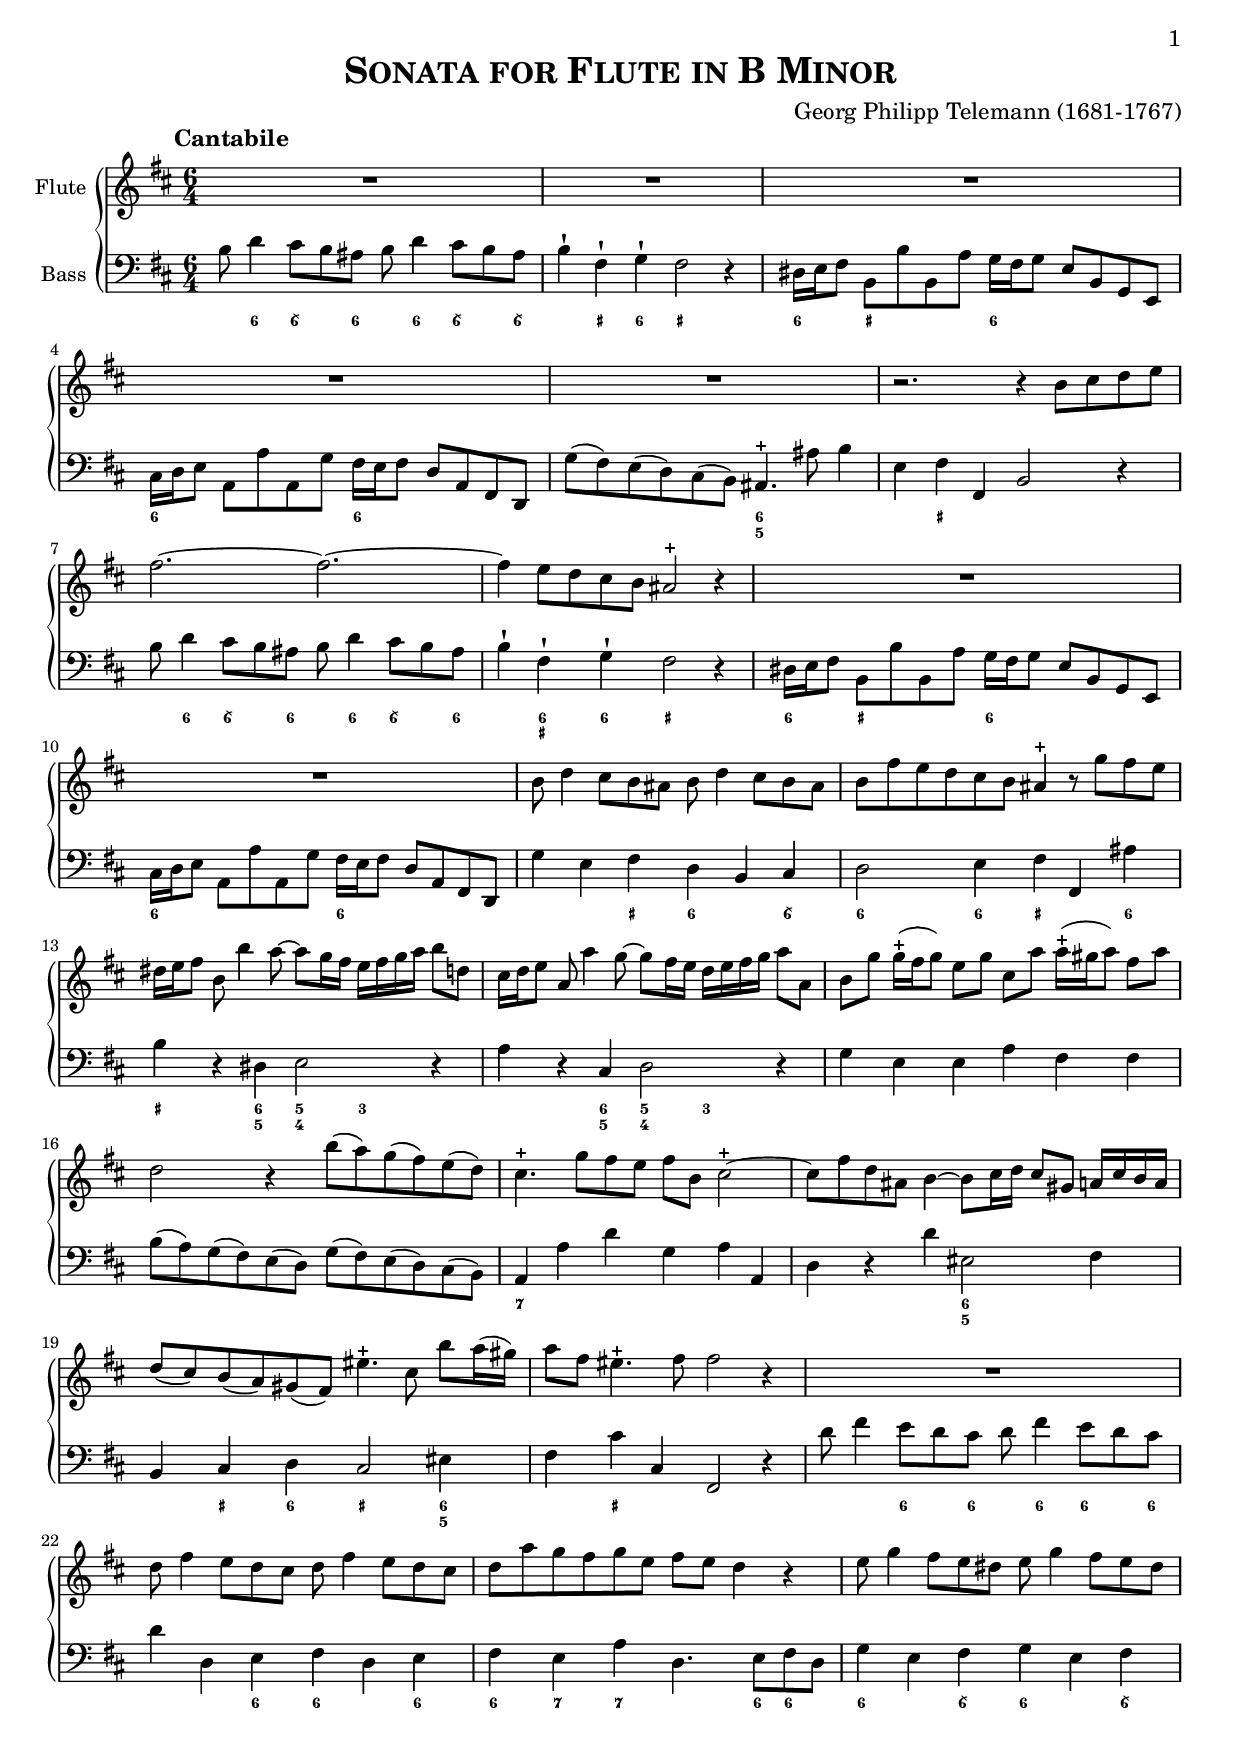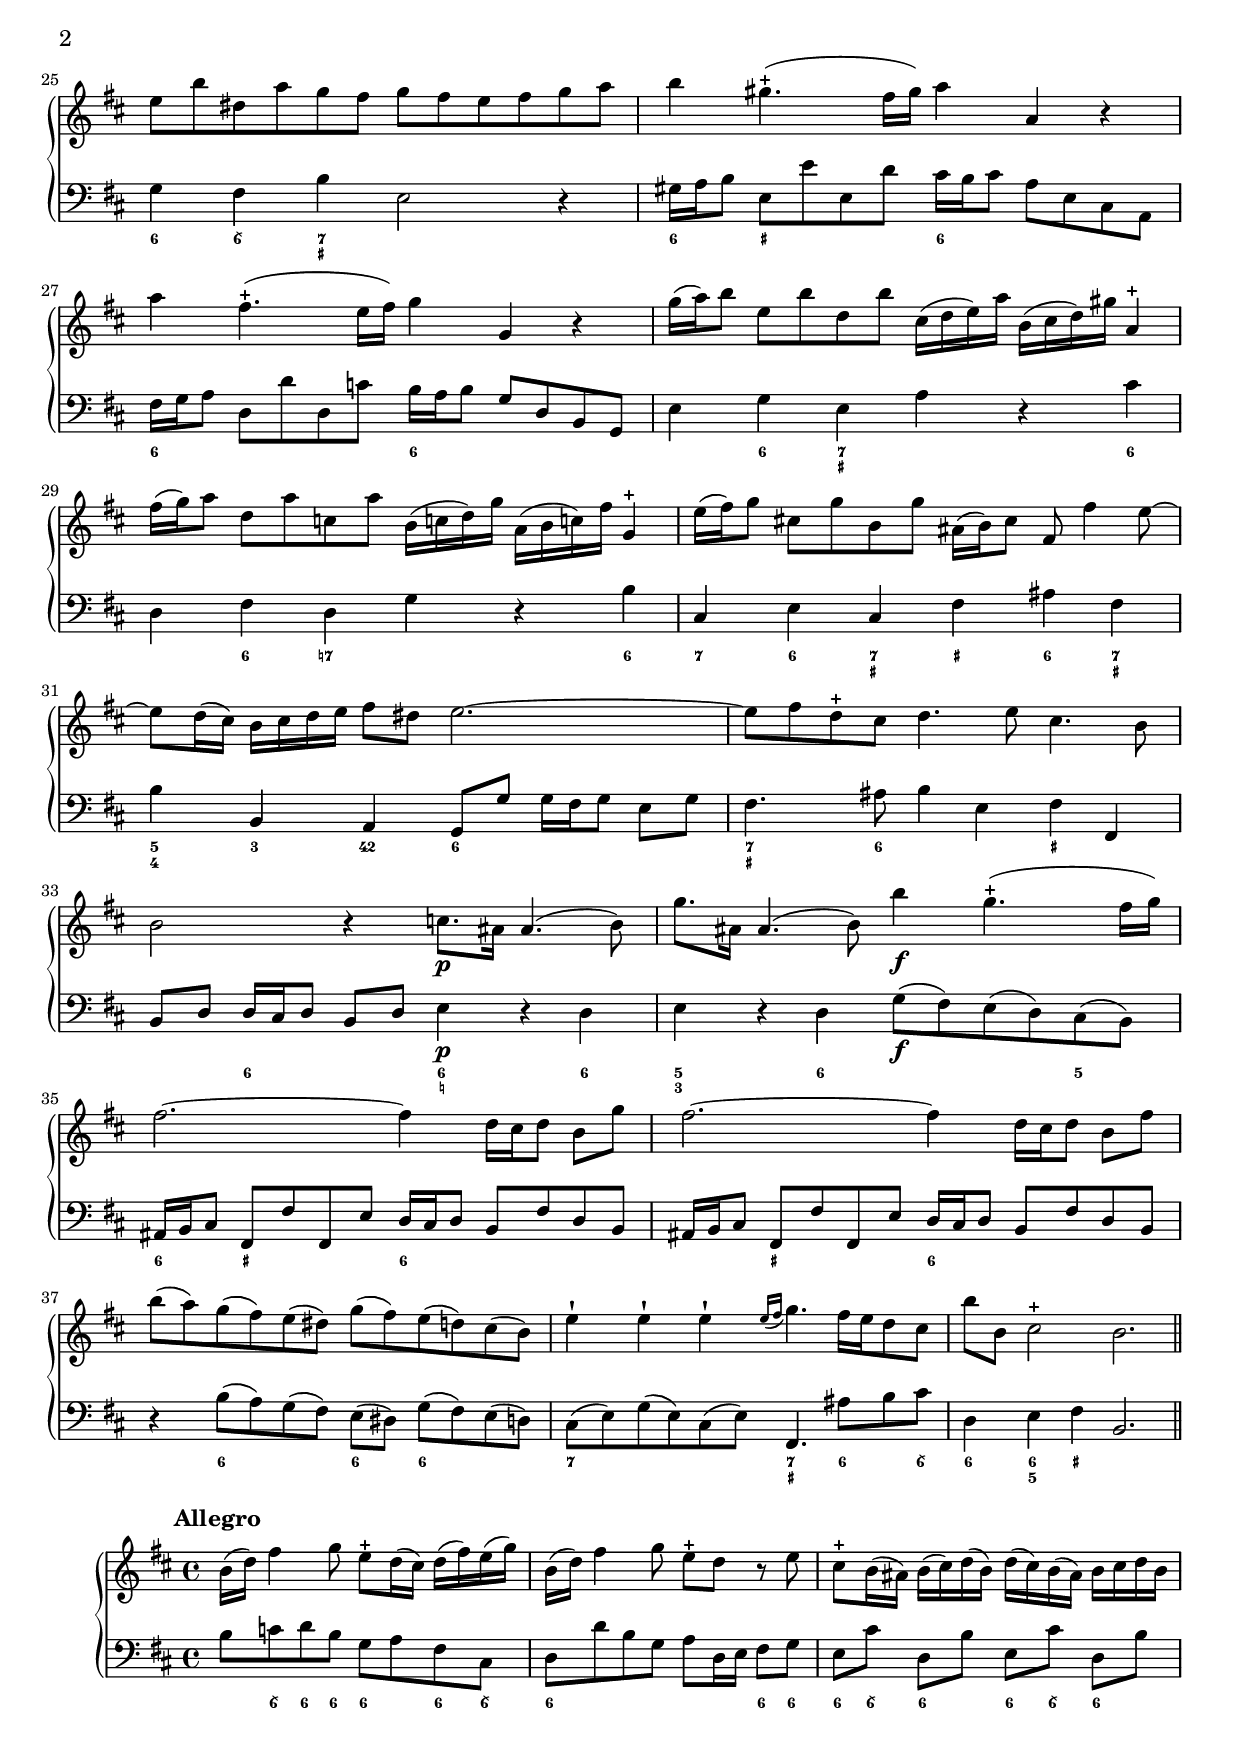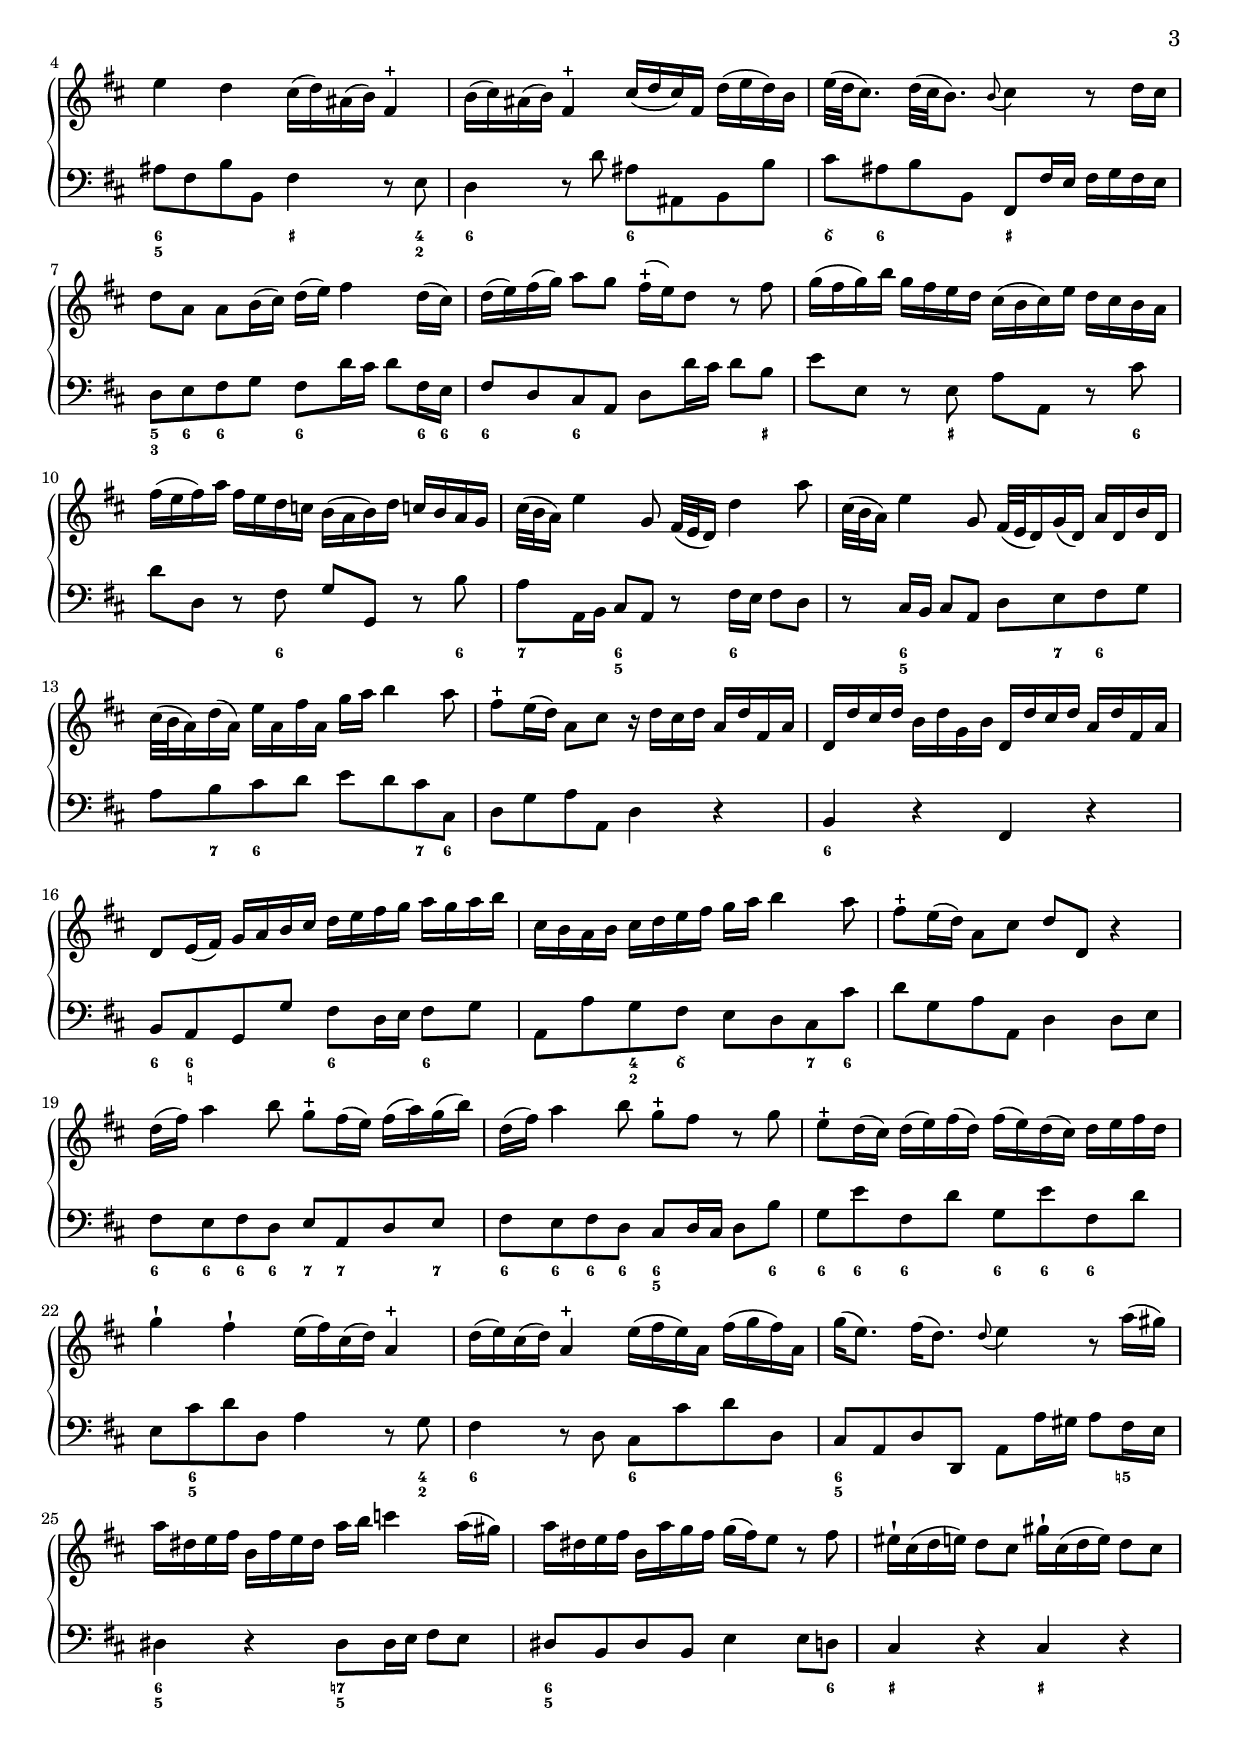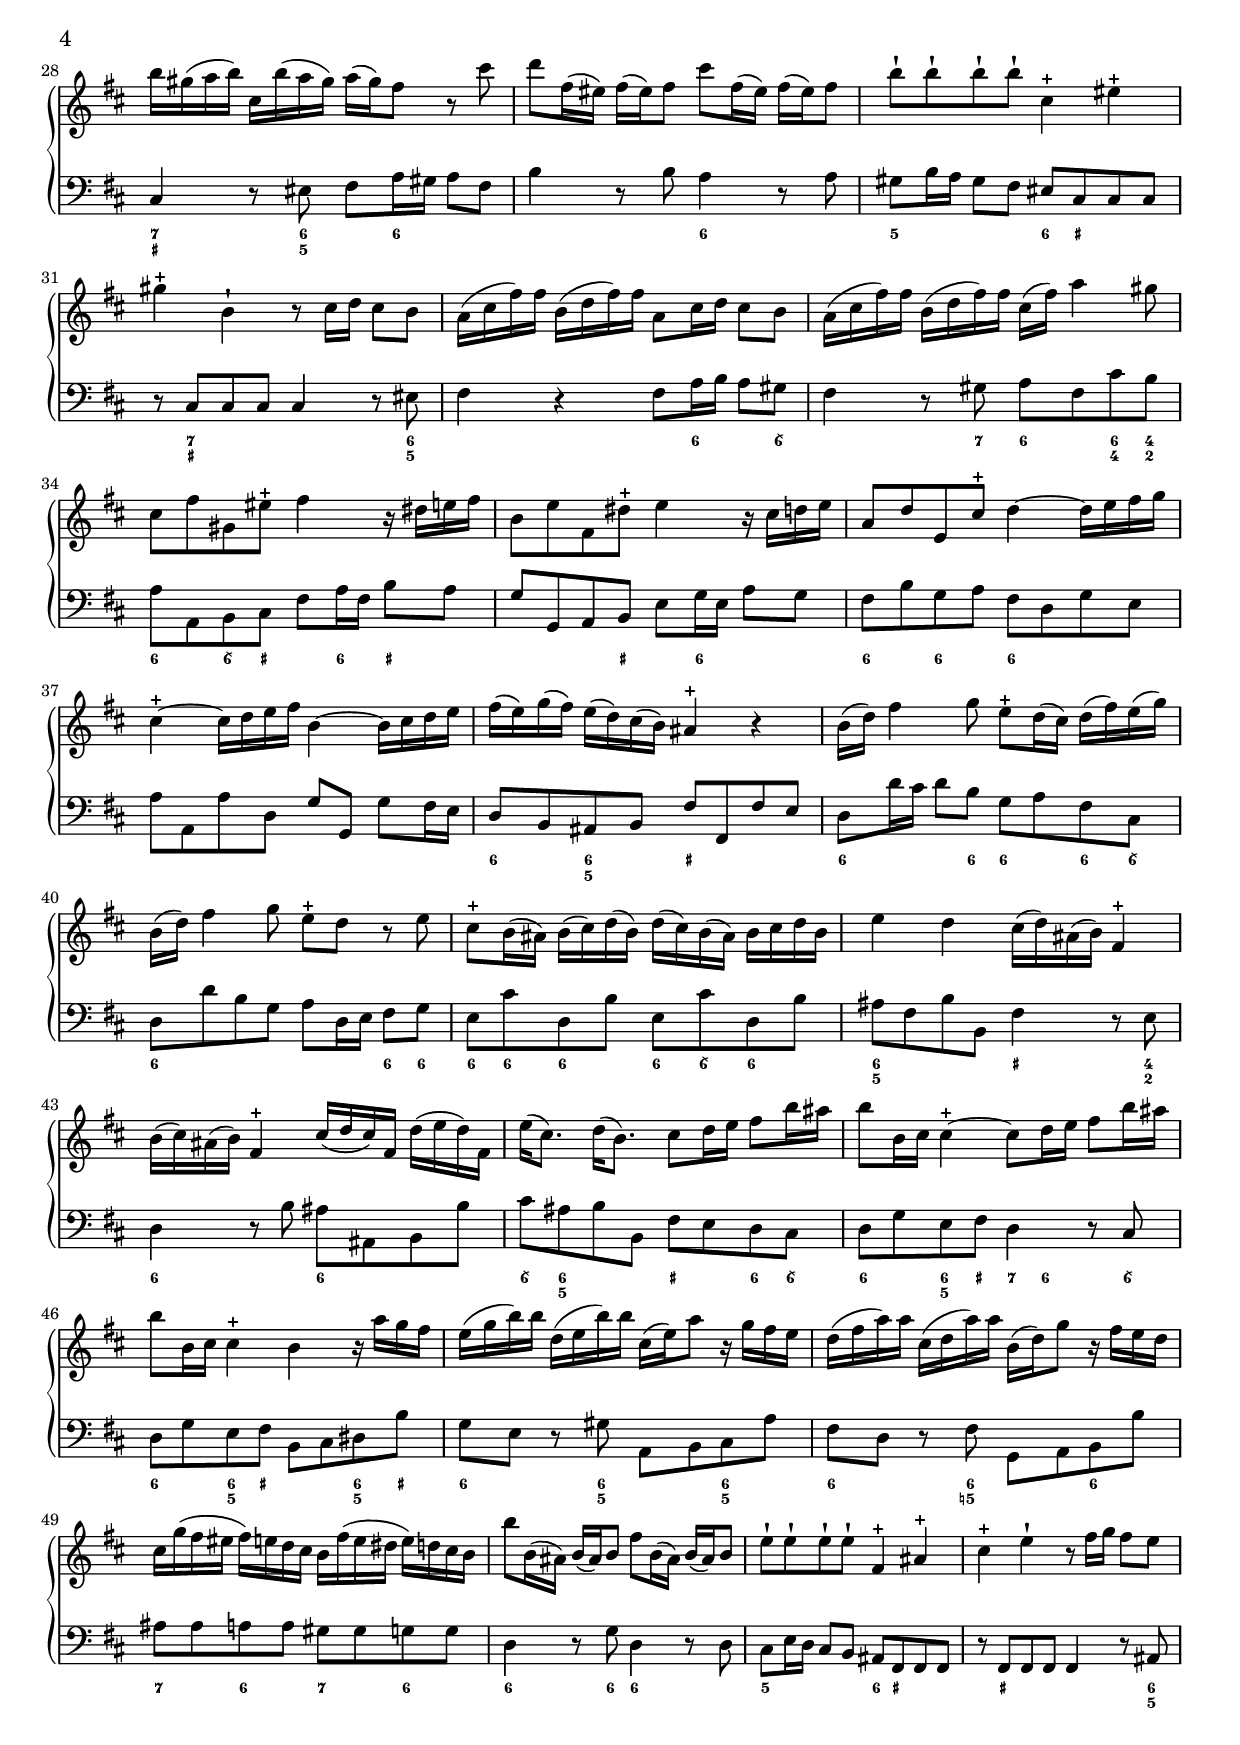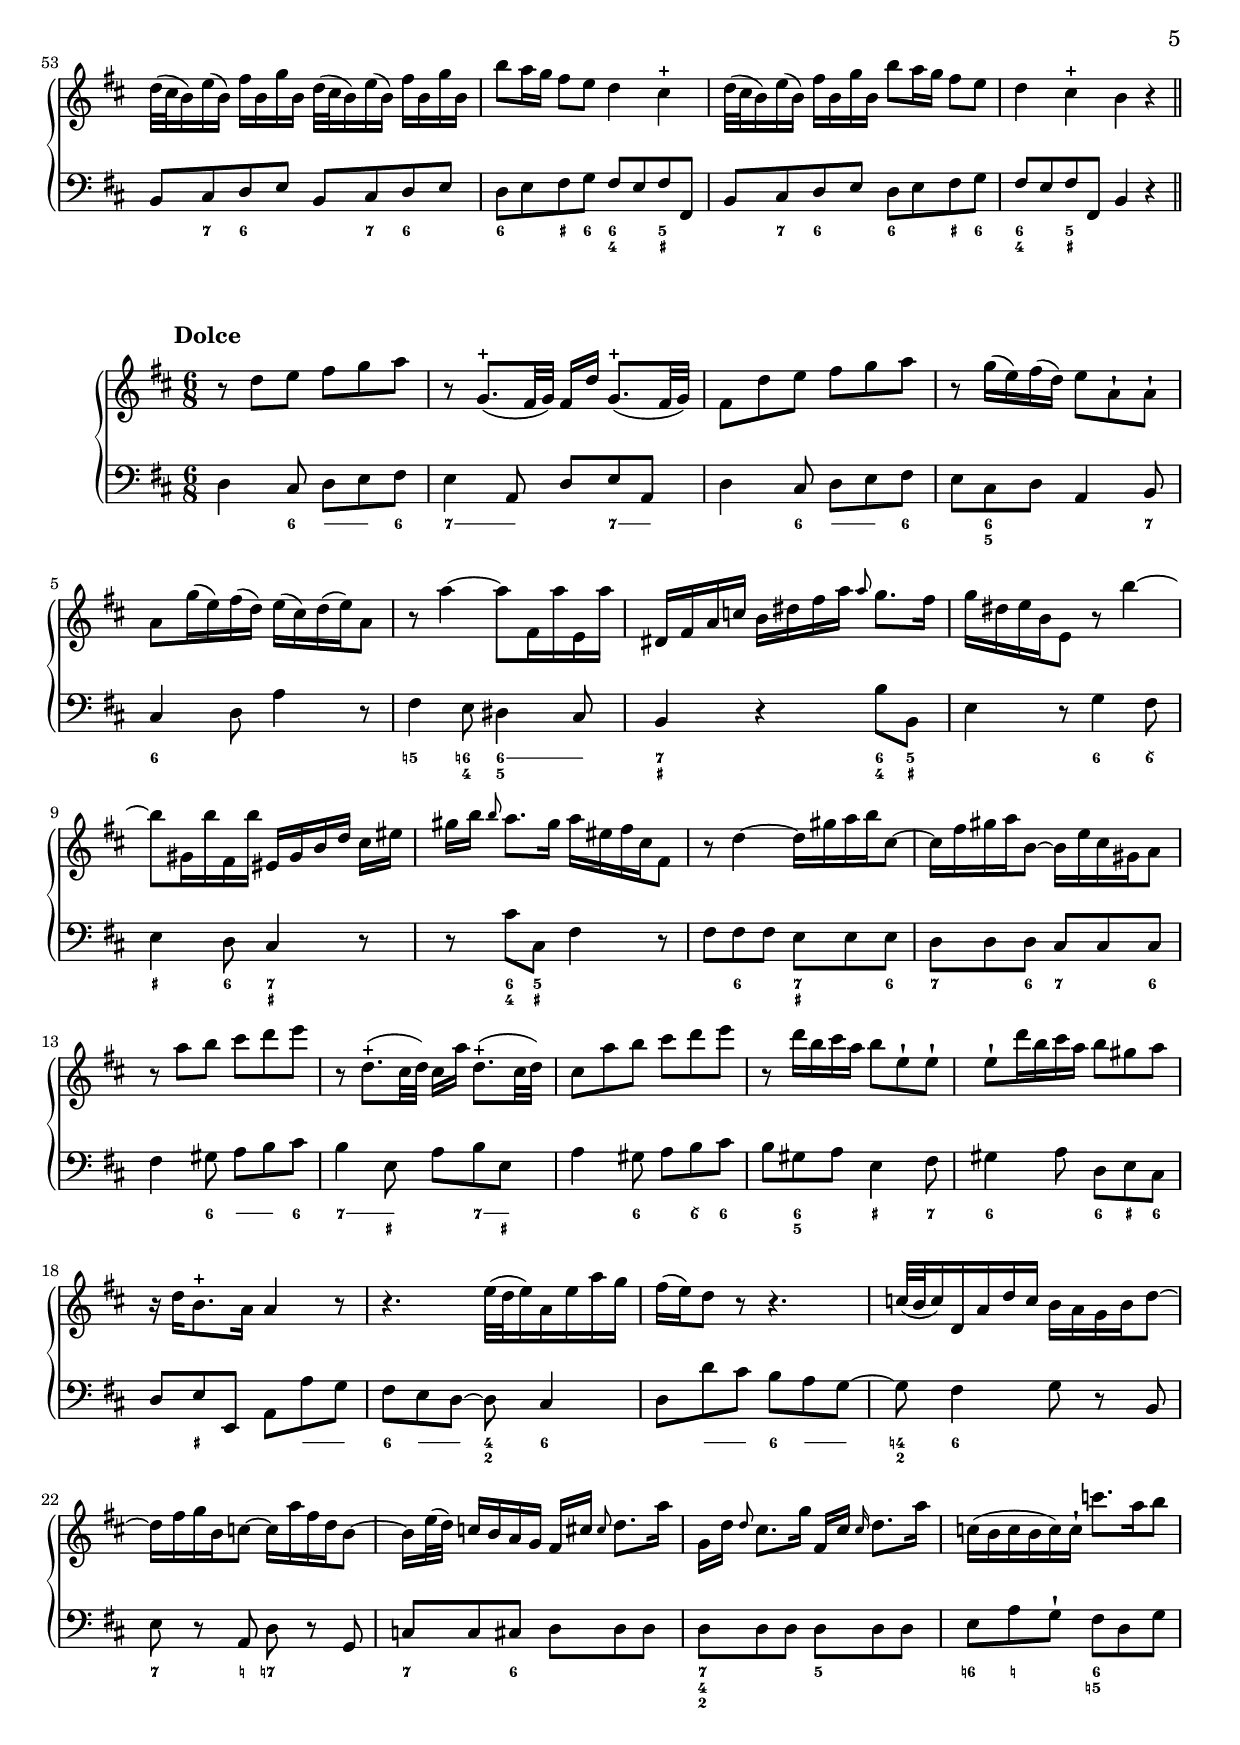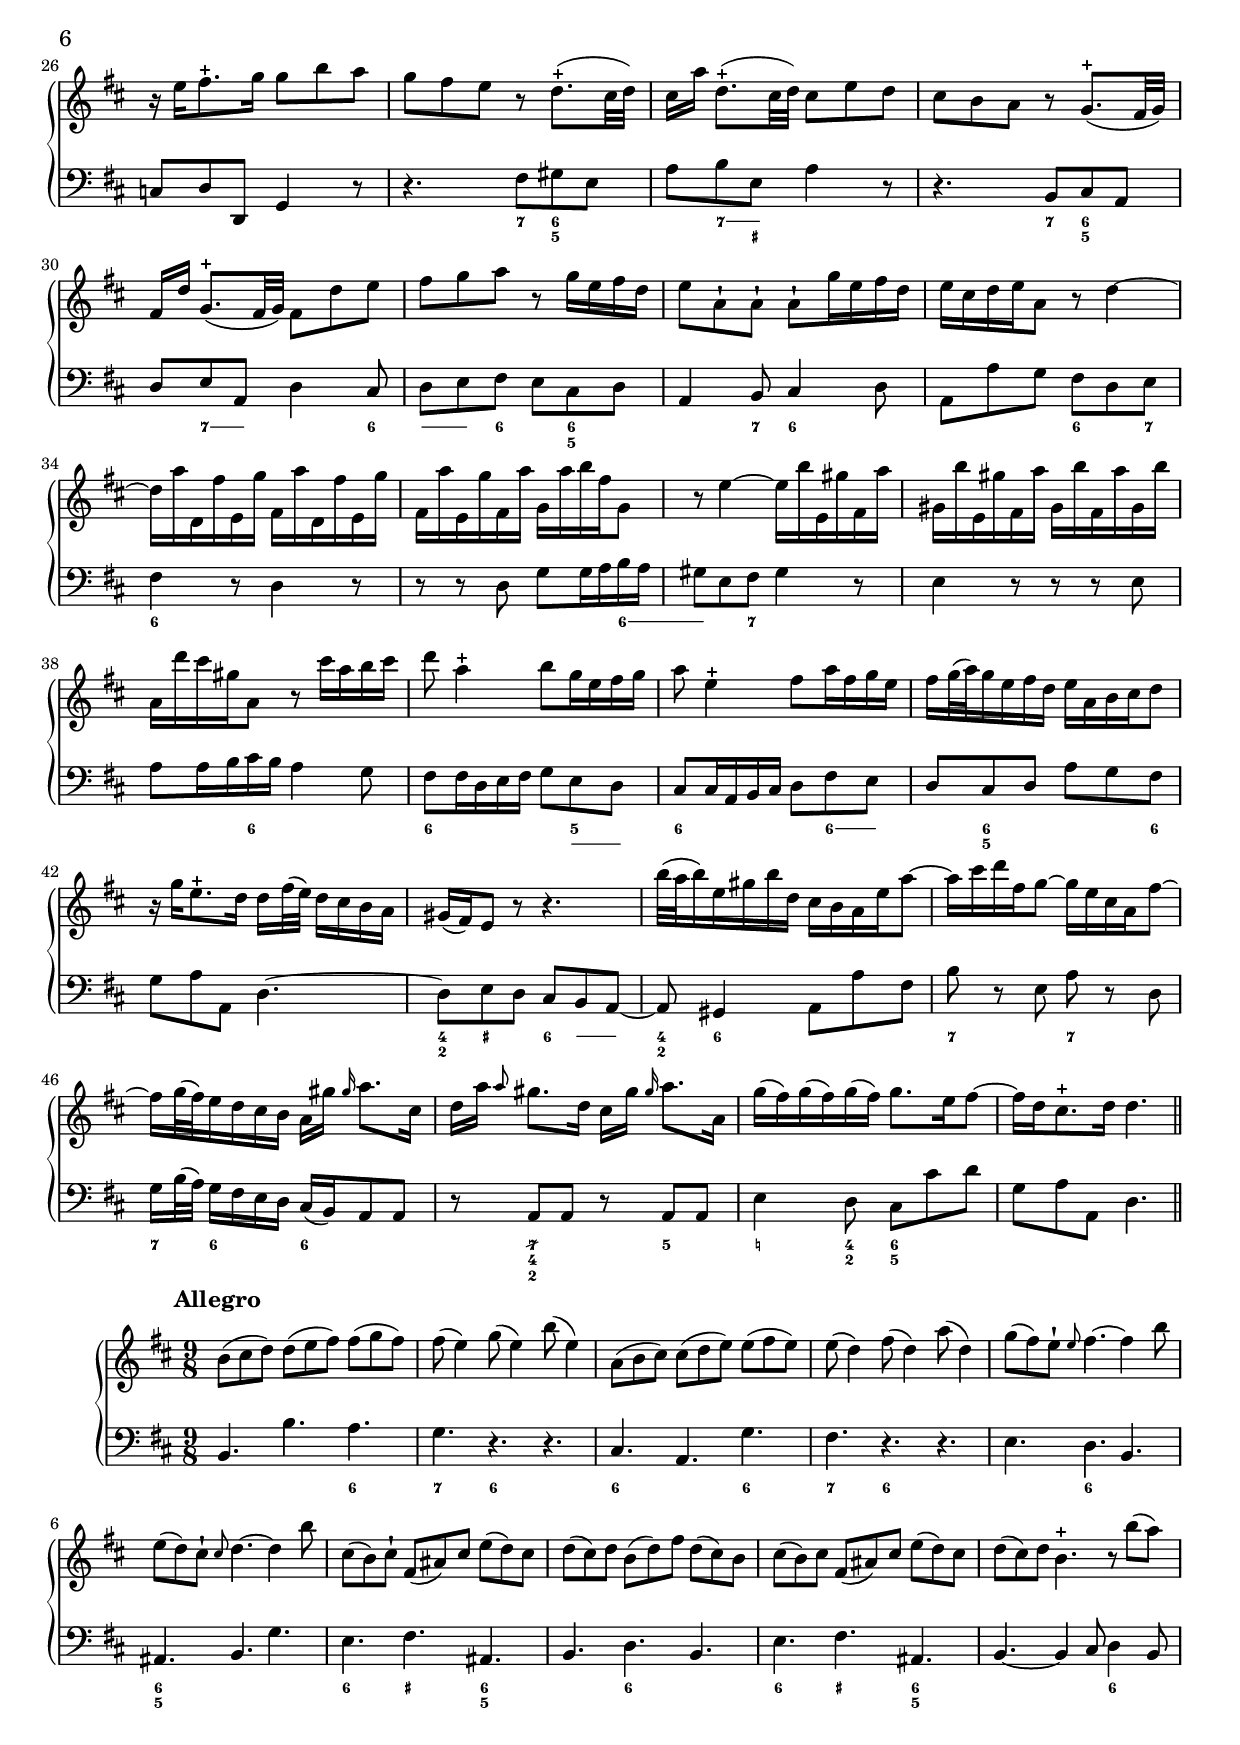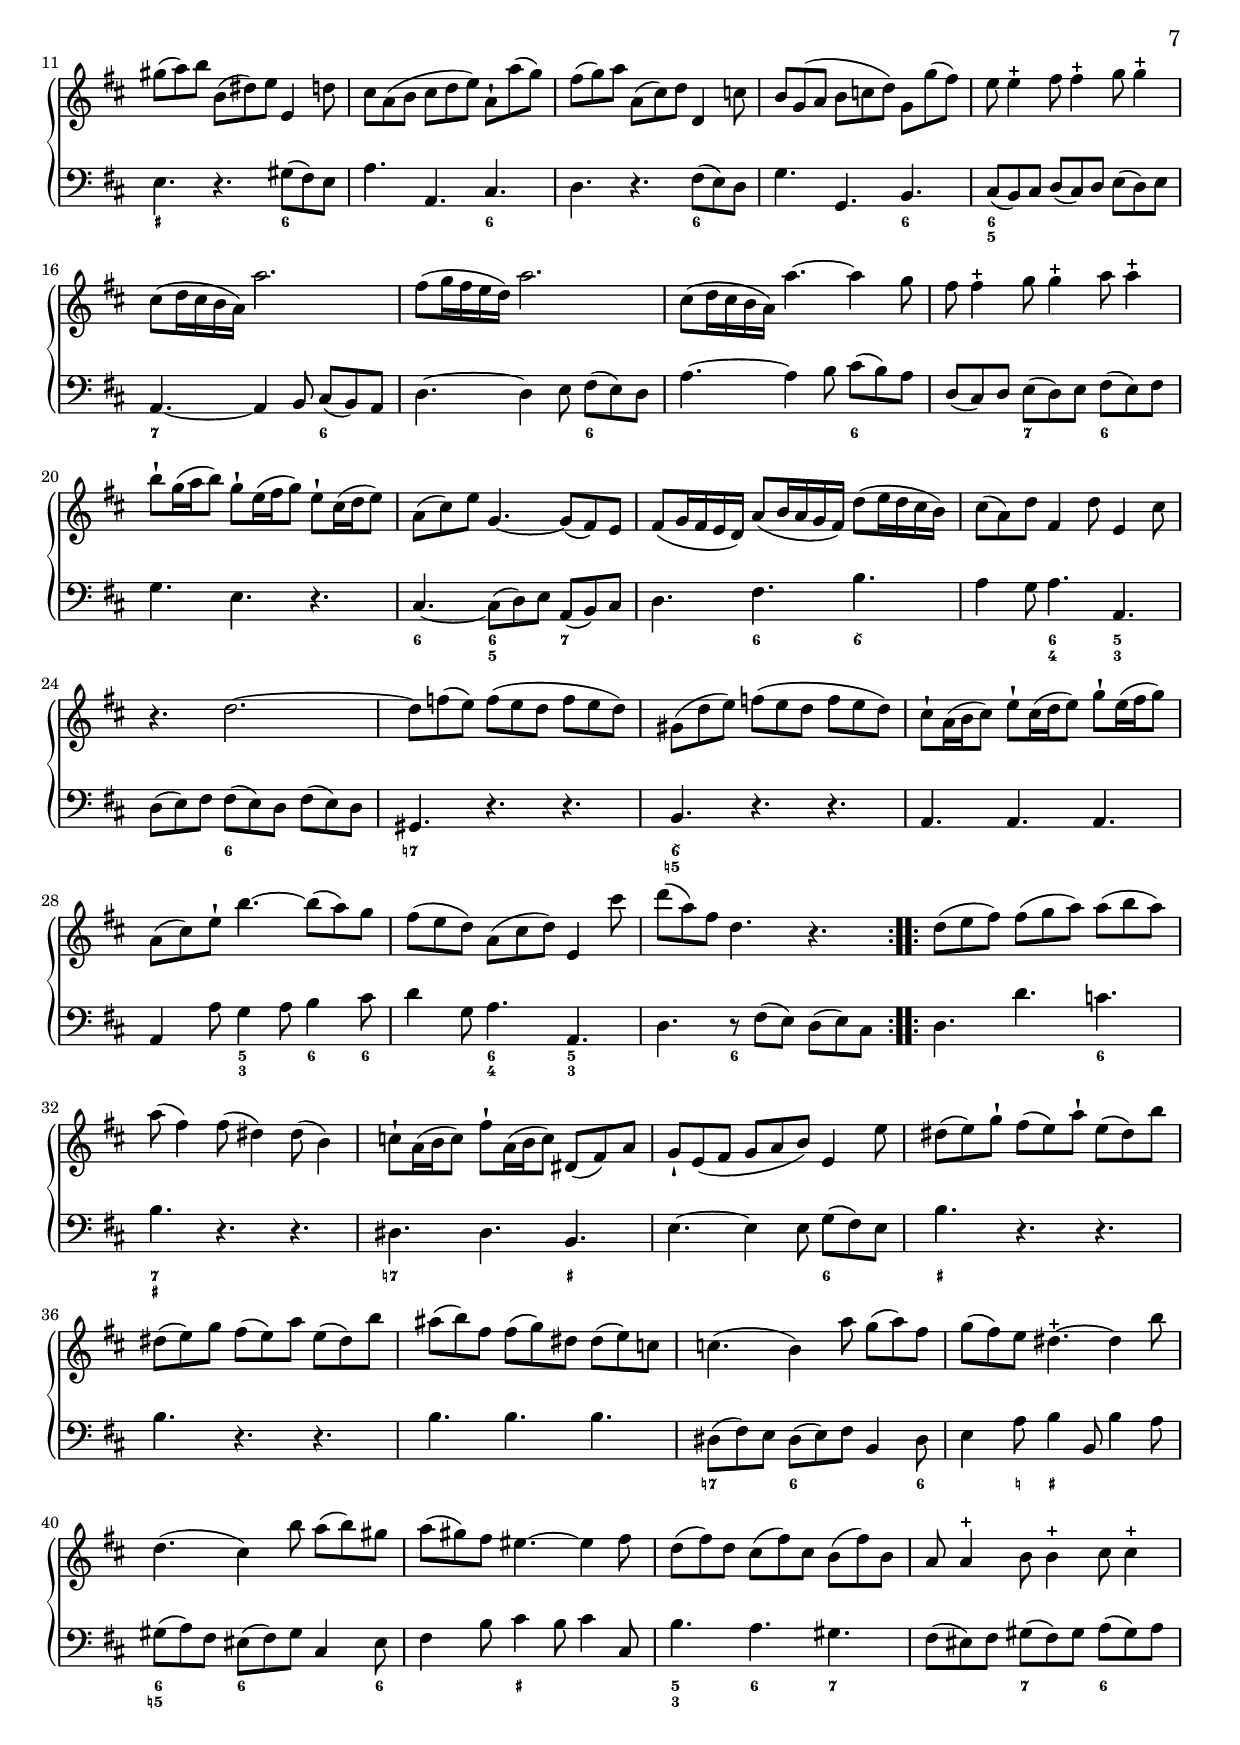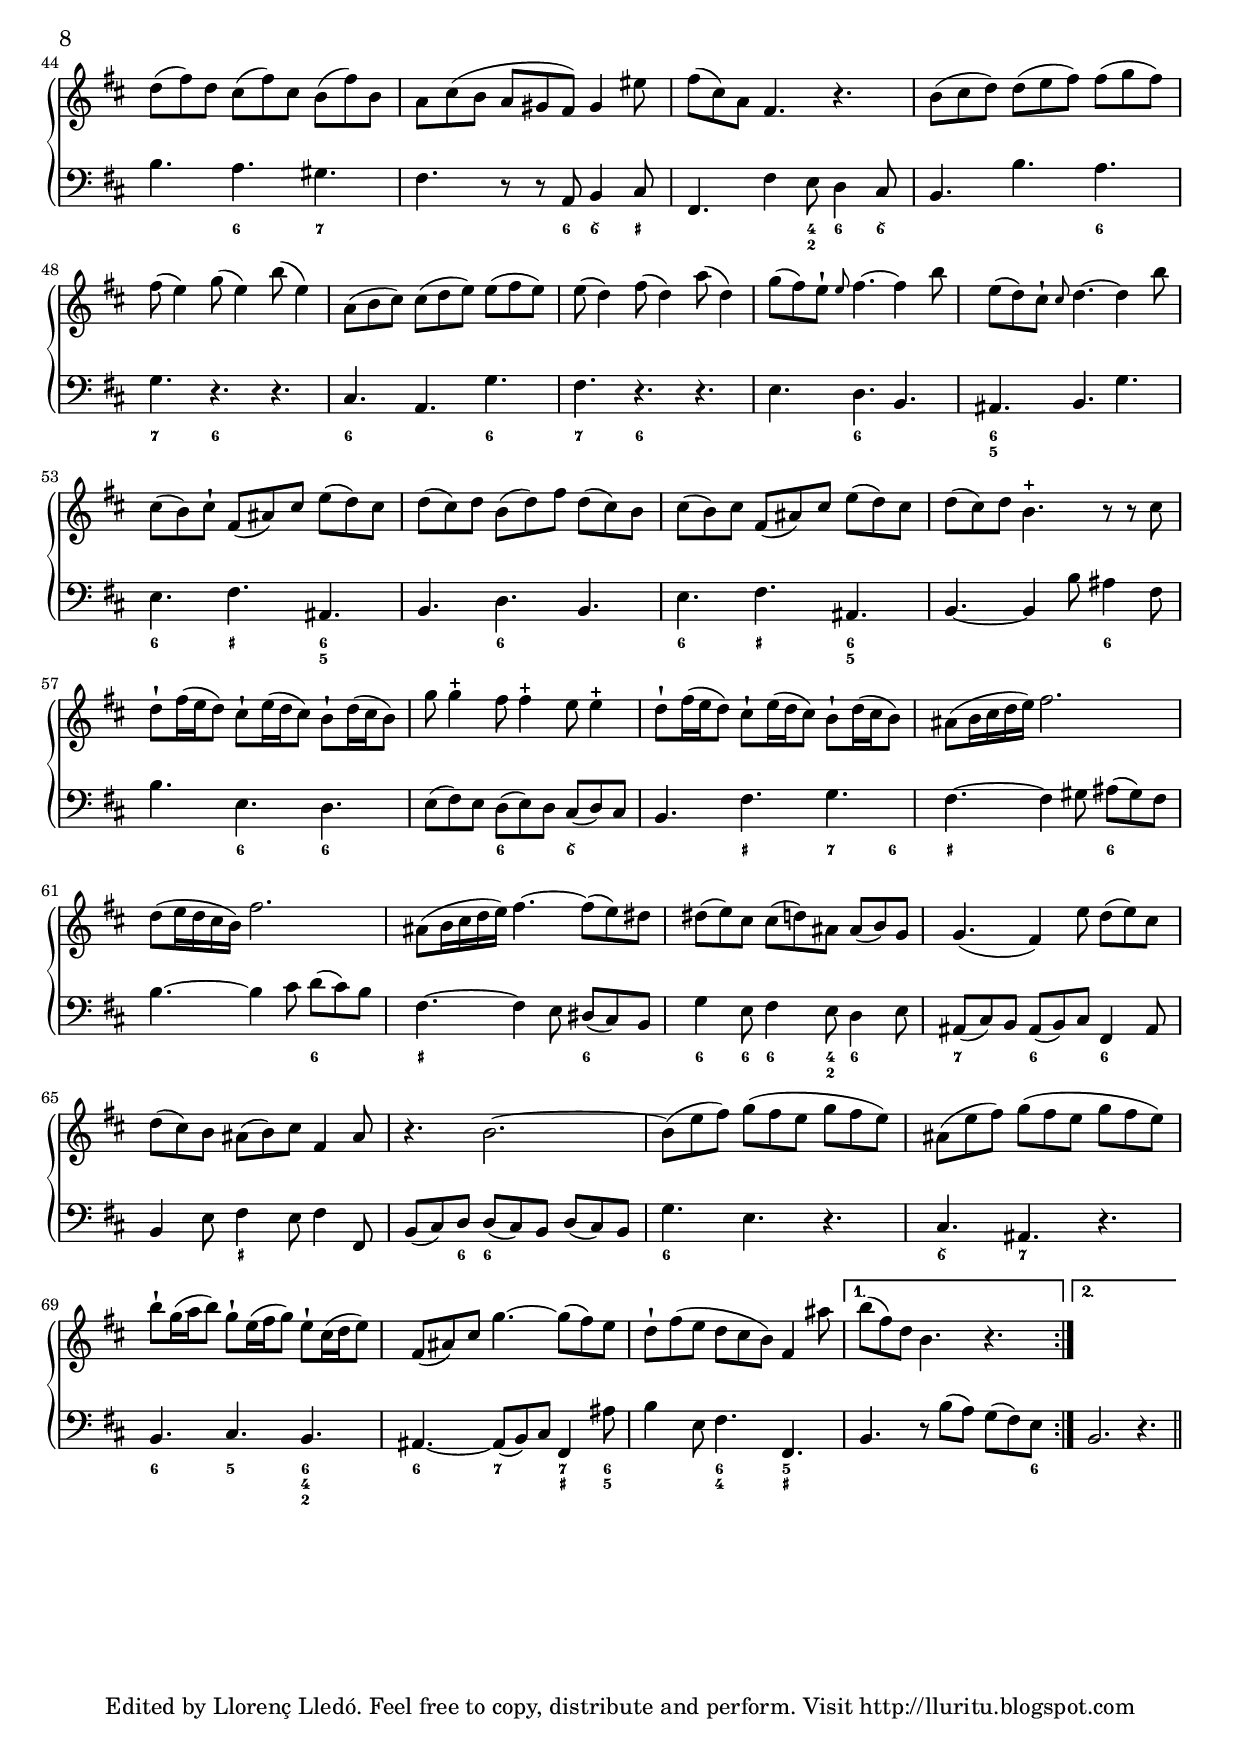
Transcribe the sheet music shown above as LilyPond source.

\version "2.14.2"

%\version "2.13.49"

cantabilemelodia = \relative c'' {
\clef treble
\time 6/4
\key b \minor
\set Staff.instrumentName = #"Flute "
\compressFullBarRests
R1.*5 | r2. r4 b8[ cis d e] |
fis2. ~ fis2. ~ | fis4 e8[ d cis b] ais2-+ r4 |
R1.*2 | b8 d4 cis8[ b ais] b8 d4 cis8[ b ais] b[ fis' e d cis b] ais4-+ r8 g'[ fis e] | dis16 e fis8 b, b'4 a8 ~ a g16 fis e fis g a b8 d, |
cis16 d e8 a, a'4 g8 ~ g fis16 e  d e fis g a8 a, | b g' g16-+( fis g8) e g cis, a' a16-+( gis a8) fis a | d,2 r4 b'8[( a) g( fis) e( d)] |
cis4.-+ g'8[ fis e] fis[ b,]  cis2-+ ~ | cis8[ fis d ais] b4 ~ b8 cis16 d cis8 gis a16 cis b a | d8[( cis) b( a) gis( fis)] eis'4.-+ cis8 b' a16( gis) | a8 fis eis4.-+ fis8 fis2 r4 |
R1. | d8 fis4 e8[ d cis] d8 fis4 e8[ d cis] | d[ a' g fis g e] fis e d4 r | e8 g4 fis8[ e dis] e8 g4 fis8[ e dis] | e[ b' dis, a' g fis]  g[ fis e fis g a] |
b4 gis4.-+( fis16 gis) a4 a, r | a' fis4.-+( e16 fis) g4 g, r | g'16( a) b8 e,[ b' d, b'] cis,16( d e) a b,( cis d) gis a,4-+ |
fis'16( g) a8 d,[ a' c, a'] b,16( c! d) g a,( b c!) fis g,4-+ | e'16( fis) g8 cis,![ g' b, g'] ais,16( b) cis8 fis, fis'4 e8 ~ | e d16( cis) b cis d e fis8 dis e2. ~ | e8[ fis d-+ cis] d4. e8 cis4. b8 |
b2 r4 c8.\p ais16 ais4.( b8) | g'8. ais,16 ais4.( b8) b'4\f g4.-+( fis16 g) | fis2. ~ fis4 d16 cis d8 b g' | fis2. ~ fis4 d16 cis d8 b fis' | 
b[( a) g( fis) e( dis)] g[( fis) e( d!) cis( b)] | e4-| e-| e-| \grace{e16[( fis]} g4.) fis16[ e d8 cis] | b' b, cis2-+ b2. | \bar "||"
}

cantabilebaix = \relative c' {
\clef bass
\time 6/4
\key b \minor
\set Staff.instrumentName = #"Bass "

b8 d4 cis8[ b ais] b d4 cis8[ b ais] | b4-| fis-| g-| fis2 r4 |
dis16 e fis8 b,[ b' b, a'] g16 fis g8 e[ b g e] | cis'16 d e8 a,[ a' a, g'] fis16 e fis8 d[ a fis d] | 
g'[( fis) e( d) cis( b)]  ais4.-+ ais'8 b4 | e, fis fis, b2 r4 |

b'8 d4 cis8[ b ais] b d4 cis8[ b ais] | b4-| fis-| g-| fis2 r4 |
dis16 e fis8 b,[ b' b, a'] g16 fis g8 e[ b g e] | cis'16 d e8 a,[ a' a, g'] fis16 e fis8 d[ a fis d] |
g'4 e fis d b cis | d2 e4 fis fis, ais' | b r dis, e2 r4 | a r cis, d2 r4 | g e e a fis fis |
b8[( a) g( fis) e( d)] g[( fis) e( d) cis( b)] | a4 a' d g, a a, | d r d' eis,2 fis4 | b, cis d cis2 eis4 | fis cis' cis, fis,2 r4 |

d''8 fis4 e8[ d cis] d fis4 e8[ d cis] | d4 d, e fis d e | fis e a d,4. e8[ fis d] | g4 e fis g e fis | g fis b e,2 r4 |
gis16 a b8 e,[ e' e, d']  cis16 b cis8 a e cis a | fis'16 g a8 d,[ d' d, c'] b16 a b8 g d b g | e'4 g e a r cis |
d, fis d g r b | cis, e cis fis ais fis | b b, a g8 g' g16 fis g8 e g | fis4. ais8 b4 e, fis fis, |
b8 d d16 cis d8 b d e4\p r d | e r d g8([\f fis) e( d) cis( b)] | 
ais16 b cis8 fis,[ fis' fis, e'] d16 cis d8 b[ fis' d b] | ais16 b cis8 fis,[ fis' fis, e'] d16 cis d8 b[ fis' d b] |
r4 b'8([ a) g( fis)] e([ dis)] g([ fis) e( d)] | cis([ e) g( e) cis( e)] fis,4. ais'8[ b cis] | d,4 e fis b,2. | \bar "||"
}

cantabilexifrat = \figures {
r8  <6>4 <6\\> <6> <6> <6\\> <6\\>8 | r4 <_+> <6> <_+>2 r4 | 
<6> <_+>2 <6>2. | <6> <6> | r2. <6 5> | r4 <_+> r1 |
r8  <6>4 <6\\> <6> <6> <6\\> <6>8 | r4 <6_+>  <6> <_+>2 r4 |
<6> <_+>2 <6>2. | <6> <6> | r2 <_+>4 <6>2 <6\\>4 | <6>2 <6>4 <_+>2 <6>4 |
<_+>4 r4 <6 5> <5 4> <3> r4 | r2 <6 5>4 <5 4> <3> r4 | r1. | r1. |
<7>4 r2 r2. | r2. <6 5>2 r4 | r <_+> <6> <_+>2 <6 5>4 | r <_+> r r2. |

r4. <6>4 <6> <6> <6> <6>8 | r2 <6>4 <6> r <6> | <6> <7> <7> r4. <6>8 <6>4 |
<6>4 r <6\\> <6> r <6\\> | <6> <6\\> <7_+> r2. | <6>4 <_+>2 <6>4 r2 | <6>4 r2 <6>4 r2 |
r4 <6> <7_+> r2 <6>4 | r <6> <7!> r2 <6>4 | <7> <6> <7 _+>  <_+> <6> <7 _+> |
<5 4> <3> <42> <6> r r | <7 _+>4.  <6>8 r2 <_+>4 r | r <6> r <6_!> r <6> |
<5 3> r <6> r r <5> | <6> <_+>2 <6>4 r2 | r4 <_+>2 <6>4 r2 | r4 <6> r <6> <6> r | 
<7> r2 <7 _+>4. <6>4 <6\\>8 | <6>4 <6 5> <_+> r2. |


}


%\version "2.13.49"

allegromelodia= \relative c'' {
\clef treble
\time 4/4
\key b \minor

b16( d) fis4 g8 e-+ d16( cis) d( fis) e( g) |  b,16( d) fis4 g8 e-+ d r e | cis-+ b16( ais) b( cis) d( b) d( cis) b( ais) b cis d b |
e4 d cis16( d) ais( b) fis4-+ | b16( cis) ais( b) fis4-+  cis'16( d cis) fis, d'( e d) b | e32( d cis8.) d32( cis b8.) \grace{b8(} cis4) r8 d16 cis |
d8[ a] a b16( cis) d( e) fis4 d16( cis) | d( e) fis( g) a8 g fis16-+( e) d8 r fis | 
g16( fis g) b g fis e d cis( b cis) e d cis b a | fis'( e fis) a fis e d c b( a b) d c! b a g | 
cis32( b a16) e'4 g,8 fis32( e d16) d'4 a'8 | cis,32( b a16) e'4 g,8 fis32([ e d16) g( d)] a' d, b' d, | cis'32([ b a16) d( a)] e' a, fis' a, g' a b4 a8 | fis-+ e16( d) a8 cis r16 d cis d  a d fis, a | d, d' cis d b d g, b d, d' cis d a d fis, a | 
d,8 e16( fis) g a b cis d e fis g a g a b | cis, b a b cis d e fis g a b4 a8 |
fis-+ e16( d) a8 cis d d, r4 |

d'16( fis) a4 b8 g-+ fis16( e)  fis( a) g( b) | d,16( fis) a4 b8 g-+ fis r g | e-+ d16( cis) d( e) fis( d) fis( e) d( cis) d e fis d |
g4-| fis-| e16( fis) cis( d) a4-+ | d16( e) cis( d) a4-+ e'16( fis e) a, fis'( g fis) a, | g'( e8.) fis16( d8.) \grace{d8(} e4) r8 a16( gis) |
a dis, e fis b, fis' e dis a' b c4 a16( gis) | a dis, e fis b, a' g fis g( fis) e8 r fis | 
eis16-| cis( d e) d8 cis gis'16-| cis,( d e) d8 cis | b'16 gis( a b) cis, b'( a gis) a( gis) fis8 r cis' |
d fis,16( eis) fis( eis) fis8 cis' fis,16( eis) fis( eis) fis8 | b-|[ b-| b-| b-|]  cis,4-+ eis-+ |
gis-+ b,-| r8 cis16 d cis8 b | a16( cis fis) fis b,( d fis) fis a,8 cis16 d cis8 b | a16( cis fis) fis b,( d fis) fis cis( fis) a4 gis8 |
cis, fis gis, eis'-+ fis4 r16 dis e fis | b,8 e fis, dis'-+ e4 r16 cis d e | a,8 d e, cis'-+ d4 ~ d16 e fis g  |
cis,4-+ ~ cis16 d e fis b,4 ~ b16 cis d e | fis( e) g( fis) e( d) cis( b) ais4-+ r |

b16( d) fis4 g8 e-+ d16( cis) d( fis) e( g) |  b,16( d) fis4 g8 e-+ d r e | cis-+ b16( ais) b( cis) d( b) d( cis) b( ais) b cis d b |
e4 d cis16( d) ais( b) fis4-+ | b16( cis) ais( b) fis4-+  cis'16( d cis) fis, d'( e d) fis, | 
e'16( cis8.) d16( b8.) cis8 d16 e fis8 b16 ais | b8 b,16 cis cis4-+ ~ cis8 d16 e fis8 b16 ais | b8 b,16 cis cis4-+ b r16 a' g fis |
e( g b) b d,( e b') b cis,( e) a8 r16 g fis e | d( fis a) a cis,( d a') a b,( d) g8 r16 fis e d | 
cis g'( fis eis fis) e d cis b fis'( e dis e) d cis b | b'8 b,16( ais) b( ais) b8 fis' b,16( ais) b( ais) b8 |
e[-| e-| e-| e-|] fis,4-+ ais-+ | cis-+ e-| r8 fis16 g fis8 e | d32[( cis b16) e( b)] fis' b, g' b, d32[( cis b16) e( b)] fis' b, g' b, |
b'8 a16 g fis8 e d4 cis-+ | d32[( cis b16) e( b)] fis' b, g' b,  b'8 a16 g fis8 e | d4 cis-+ b r | \bar "||"
}

allegrobaix = \relative c' {
\clef bass
\time 4/4
\key b \minor
b8 c d b g a fis cis | d d' b g a d,16 e fis8 g | e[ cis'] d,[ b'] e,[ cis'] d, b' | ais fis b b, fis'4 r8 e |
d4 r8 d' ais ais, b b' | cis ais b b, fis fis'16 e fis g fis e | d8 e fis g fis d'16 cis d8 fis,16 e | fis8 d cis a d d'16 cis d8 b |
e e, r e a a, r cis' | d d, r fis g g, r b' | a a,16 b cis8 a r fis'16 e fis8 d | r cis16 b cis8 a d e fis g | a b cis d e d cis cis, |
d g a a, d4 r | b r fis r | b8 a g g' fis d16 e fis8 g | a, a' g fis e d cis cis' | d g, a a, d4 d8 e fis e fis d e a, d e |
fis e fis d cis d16 cis d8 b' | g e' fis, d' g, e' fis, d' | e, cis' d d, a'4 r8 g | fis4 r8 d cis cis' d d, | cis a d d, a' a'16 gis a8 fis16 e |
dis4 r dis8 dis16 e fis8 e | dis b dis b e4 e8 d | cis4 r cis r | cis r8 eis fis a16 gis a8 fis | b4 r8 b a4 r8 a |
gis b16 a gis8 fis eis cis cis cis | r cis cis cis cis4 r8 eis | fis4 r fis8 a16 b a8 gis | fis4 r8 gis a fis cis' b |
a a, b cis fis a16 fis b8 a | g g, a b e g16 e a8 g | fis b g a fis d g e | a a, a' d, g g, g' fis16 e | d8 b ais b fis' fis, fis' e |
d d'16 cis d8 b g a fis cis | d d' b g a d,16 e fis8 g | e cis' d, b' e, cis' d, b' | ais fis b b, fis'4 r8 e | d4 r8 b' ais ais, b b' |
cis ais b b, fis' e d cis | d g e fis d4 r8 cis d g e fis b, cis dis b' | g e r gis a, b cis a' | fis d r fis g, a b b' |
ais ais a a gis gis g g | d4 r8 g d4 r8 d | cis e16 d cis8 b ais fis fis fis | r fis fis fis fis4 r8 ais | 
b cis d e b cis d e | d e fis g fis e fis fis, | b cis d e d e fis g  | fis e fis fis, b4 r | \bar "||"
}

allegroxifrat = \figures {
r8 <6\\> <6> <6> <6> r <6> <6\\>  | <6>2 r4 <6>8 <6> | <6> <6\\> <6> r <6> <6\\> <6> r | 
<6 5> r r r <_+>4 r8 <4 2> | <6>4 r <6> r | <6\\>8 <6> r4 <_+> r | <5 3>8 <6> <6>4 <6> r8 <6>16 <6> |
<6>4 <6> r4 r8 <_+> | r4 r8 <_+> r4 r8 <6> | r4 r8 <6> r4 r8 <6> | <7>4 <6 5> r8 <6>8  r4 |
r8 <6 5> r4 r8 <7> <6>4 | r8 <7> <6> r8  r4 <7>8 <6> | r1 | <6> | <6>8 <6 _!> r4 <6> <6> |
r4 <4 2>8 <6\\> r4 <7>8 <6> | r1 | <6>8 <6> <6> <6> <7> <7> r <7> | <6> <6> <6> <6> <6 5> r r <6> |
<6> <6> <6> r <6> <6> <6> r | r <6 5> r4 r4 r8 <4 2> | <6>4 r <6> r | <6 5> r r r8 <5!> |
<6 5>4 r <7! 5> r | <6 5> r r r8 <6> | <_+>4 r <_+> r | <7 _+> r8 <6 5> r <6> r4 | 
r r <6> r | <5> r <6>8 <_+> r r | r <7 _+> r4 r4 r8 <6 5> | r4 r4 r8 <6> r <6\\> |
r4 r8 <7> <6> r <6 4> <4 2> | <6> r <6\\> <_+> r <6> <_+> r | r r r <_+> r <6> r4 |
<6> <6> <6> r | r1 | <6>4 <6 5> <_+> r | <6>8 r r <6> <6> r <6> <6\\> |
<6>4 r r <6>8 <6> | <6> <6> <6> r <6> <6\\> <6> r | <6 5>4 r <_+> r8 <4 2> | <6>4 r <6> r |
<6\\>8 <6 5> r4 <_+> <6>8 <6\\> | <6> r <6 5> <_+> <7> <6> r <6\\> | <6> r <6 5> <_+> r r <6 5> <_+> |
<6> r r <6 5> r r <6 5> r | <6> r r <6 5!> r4 <6> | <7> <6> <7> <6> | <6> r8 <6> <6>4 r |
<5> r <6>8 <_+> r4 | r8 <_+> r4 r r8 <6 5> | r8 <7> <6> r r <7> <6> r |
<6> r <_+> <6> <6 4>4 <5 _+> | r8 <7> <6> r <6> r <_+> <6> | <6 4> r <5 _+> r r4 r |  
}


%\version "2.13.49"

dolcemelodia= \relative c'' {
\clef treble
\time 6/8
\key d \major

r8 d e fis g a | r g,8.-+( fis32 g) fis16[ d'] g,8.-+( fis32 g) | fis8 d' e fis g a |
r8 g16( e) fis( d) e8 a,-| a-| | a g'16( e) fis( d) e( cis) d( e) a,8 | r a'4 ~ a8[ fis,16 a' e, a'] | 
dis,,[ fis a c] b[ dis fis a] \grace{a8} g8. fis16 | g16[ dis e b e,8] r b''4 ~ | b8[ gis,16 b' fis, b'] eis,,[ gis b d] cis[ eis] | 
gis[ b] \grace{b8} a8. gis16 a[ eis fis cis fis,8] | r8 d'4 ~ d16[ gis a b cis,8] ~ | cis16[ fis gis a b,8] ~ b16[ e cis gis a8] |
r8 a' b cis d e | r d,8.-+( cis32 d) cis16[ a'] d,8.-+( cis32 d) | cis8 a' b cis d e | r d16 b cis a b8 e,-| e-| | 
e-| d'16 b cis a b8 gis a | r16 d, b8.-+ a16 a4 r8 | r4. e'32( d e16) a, e' a g | fis( e) d8 r r4. |
c32( b c16) d, a' d c b[ a g b d8] ~ | d16[ fis g b, c8] ~ c16[ a' fis d b8] ~ |
b16[ e32( d)] c16 b a g fis[ cis'] \grace{cis8} d8. a'16 | g,[ d'] \grace{d8} cis8. g'16 fis,[ cis'] \grace{cis} d8. a'16 |
c,( b c b c) c-| c'!8. a16 b8 | r16 e, fis8.-+ g16 g8 b a | g fis e r d8.-+( cis32 d) | 
cis16[ a'] d,8.-+( cis32 d) cis8 e d | cis b a r g8.-+( fis32 g) | fis16[ d'] g,8.-+( fis32 g) fis8 d' e |
fis g a r g16 e fis d | e8 a,-| a-| a-| g'16 e fis d | e[ cis d e a,8] r d4 ~ | 
d16[ a' d,, fis' e, g'] fis, a' d,, fis' e, g' | fis, a' e, g' fis, a' g,[ a' b fis g,8] | 
r e'4 ~ e16[ b' e,, gis' fis, a'] | gis, b' e,, gis' fis, a' gis, b' fis, a' gis, b' |
a, d' cis gis a,8 r cis'16 a b cis | d8 a4-+ b8 g16 e fis g | a8 e4-+ fis8 a16 fis g e |
fis g32( a) g16 e fis d e[ a, b cis d8] | r16 g e8.-+ d16 d fis32( e) d16[ cis b a] | gis( fis) e8 r r4. |
b''32( a b16) e, gis b d, cis[ b a e' a8] ~ | a16[ cis d fis, g8] ~ g16[ e cis a fis'8] ~ |
fis16 g32( fis) e16 d cis b a[ gis'] \grace{gis}  a8. cis,16 | d16[ a'] \grace{a8} gis8. d16 cis[ gis'] \grace{gis} a8. a,16 |
g'( fis) g( fis) g( fis) g8. e16 fis8 ~ | fis16 d cis8.-+ d16 d4. | \bar "||"
}

dolcebaix = \relative c' {
\clef bass
\time 6/8
\key d \major

d,4 cis8 d e fis | e4 a,8 d e a, | d4 cis8 d e fis | e cis d a4 b8 | cis4 d8 a'4 r8 | 
fis4 e8 dis4 cis8 | b4 r4 b'8 b, | e4 r8 g4 fis8 | e4 d8 cis4 r8 | r cis' cis, fis4 r8 |
fis fis fis e e e | d d d cis cis cis | fis4 gis8 a b cis | b4 e,8 a b e, | a4 gis8 a b cis |
b gis a e4 fis8 | gis4 a8 d, e cis | d e e, a a' g | fis e d ~ d cis4 | d8 d' cis b a g ~ |
g fis4 g8 r b, | e r a, d r g, | c c cis d d d | d d d d d d | e a g-| fis d g |
c, d d, g4 r8 | r4.  fis'8 gis e | a b e, a4 r8 | r4. b,8 cis a | d e a, d4 cis8 |
d e fis e cis d | a4 b8 cis4 d8 | a a' g fis d e | fis4 r8 d4 r8 | r r d g g16 a b a | gis8 e fis gis4 r8 |
e4 r8 r r e | a a16 b cis b a4 g8 | fis fis16 d e fis g8 e d | cis cis16 a b cis d8 fis e |
d cis d a' g fis | g a a, d4. ~ | d8 e d cis b a ~ | a gis4 a8 a' fis | b r e, a r d, |
g16 b32( a) g16[ fis e d] cis[( b) a8 a] | r a a r a a | e'4 d8 cis cis' d | g, a a, d4. | \bar "||" 
}

dolcexifrat = \figures {
\set useBassFigureExtenders = ##t
\set implicitBassFigures = #'(3)

r4 <6>8 <3> <3> <6> | <7>4 <7>8 r <7> <7> | r4 <6>8 <3> <3> <6> | r <6 5> r r4 <7>8 | <6>4 r8 r4 r8 |
<5!>4 <6! 4>8 <6 5>4 <6>8 | <7 _+>4 r8 r <6 4> <5 _+> | r4 r8 <6>4 <6\\>8 | <_+>4 <6>8 <7 _+>4 r8 |
r <6 4> <5 _+> r4 r8 | r <6> r <7 _+> r <6> | <7> r <6> <7> r <6> | r4 <6>8 <3> <3> <6> |
<7>4 <7 _+>8 r <7> <7 _+> | r4 <6>8 r <6\\> <6> | r <6 5> r <_+>4 <7>8 | <6>4 r8 <6> <_+> <6> |
r <_+> r r <3> <3> | <6> <3> <3> <4 2> <6>4 | r8 <3> <3> <6> <3> <3> | <4! 2> <6>4 r8 r r |
<7> r <_!> <7!> r r | <7> r <6> r r r | <7 4 2> r r <5 3> r r | <6!> <_!> r <6 5!> r r |
r r r r4 r8 | r4. <7>8 <6 5> r | r <7> <7 _+> r4 r8 | r4.  <7>8 <6 5> r | r <7> <7> r4 <6>8 |
<3> <3> <6> r <6 5> r | r4 <7>8 <6>4 r8 | r r r <6> r <7> | <6>4 r8 r4 r8 | r r r r r <6> |
<6> r <7> r4 r8 | r4 r8 r r r | r r <6> r4 r8 | <6> r r r <5 3> <3> | <6> r r r <6> <6> | r <6 5> r r r <6> |
r r r r4. | <4 2>8 <_+> r <6> <3> <3> | <4 2> <6>4 r8 r r | <7> r r <7> r r | <7> <6> r <6> r r |
r <7/ 4 2>  r r <5 3> r | <_!>4 <4 2>8 <6 5> r r | r r r r4. |

}

%\version "2.13.49"

gigamelodia= \relative c'' {
\clef treble
\time 9/8
\key b \minor

\repeat volta 2 {
b8( cis d) d( e fis) fis( g fis) | fis( e4) g8( e4) b'8( e,4) | a,8( b cis) cis( d e) e( fis e) | e( d4) fis8( d4) a'8( d,4) |
g8( fis) e-| \grace{e} fis4. ~ fis4 b8 | e,( d) cis-| \grace{cis} d4. ~ d4 b'8 |
cis,( b) cis-| fis,( ais) cis e( d) cis | d( cis) d b( d) fis d( cis) b | 
 cis( b) cis   fis,( ais) cis e( d) cis | d( cis) d b4.-+ r8 b'8( a) | gis( a) b b,( dis) e e,4 d'8 |
cis a( b cis d e) a,-| a'( g) | fis( g) a a,( cis) d d,4 c'8 | b g( a b c d) g, g'( fis) | e e4-+ fis8 fis4-+ g8 g4-+ |
cis,8( d16 cis b a) a'2. | fis8( g16 fis e d) a'2. | cis,8( d16 cis b a) a'4. ~ a4 g8 |
fis fis4-+ g8 g4-+ a8 a4-+ | b8-| g16( a b8) g-| e16( fis g8) e-| cis16( d e8) | a,( cis) e g,4. ~ g8( fis) e |
fis( g16 fis e d) a'8( b16 a g fis) d'8( e16 d cis b) | cis8( a) d fis,4 d'8 e,4 cis'8 |
r4. d2. ~ | d8 f( e) f( e d f e d) | gis,( d' e) f( e d f e d) | cis-| a16( b cis8) e-| cis16( d e8) g-| e16( fis g8) |
a,( cis) e-| b'4. ~ b8( a) g | fis( e d) a( cis d) e,4 cis''8 | d( a) fis d4. r4. |
}

\repeat volta 2 {
d8( e fis) fis( g a) a( b a) | a( fis4) fis8( dis4) dis8( b4) | c8-| a16( b c8) fis-| a,16( b c8) dis,( fis) a |
g-| e( fis g a b) e,4 e'8 | dis( e) g-| fis( e) a-| e( dis) b' | dis,( e) g fis( e) a e( dis) b' |
ais( b) fis fis( g) dis dis( e) c | c4.( b4) a'8 g( a) fis | g( fis) e dis4.-+ ~ dis4 b'8 |
d,4.( cis4) b'8  a( b) gis | a( gis) fis eis4. ~ eis4 fis8 | 
d( fis) d cis( fis) cis b( fis') b, | a a4-+ b8 b4-+ cis8 cis4-+ | 
d8( fis) d cis( fis) cis b( fis') b, | a cis( b a gis fis) gis4 eis'8 | fis( cis) a fis4. r4. |

b8( cis d) d( e fis) fis( g fis) | fis( e4) g8( e4) b'8( e,4) | a,8( b cis) cis( d e) e( fis e) | e( d4) fis8( d4) a'8( d,4) |
g8( fis) e-| \grace{e} fis4. ~ fis4 b8 | e,( d) cis-| \grace{cis} d4. ~ d4 b'8 |
cis,( b) cis-| fis,( ais) cis e( d) cis | d( cis) d b( d) fis d( cis) b | 
 cis( b) cis   fis,( ais) cis e( d) cis | d( cis) d b4.-+ r8 r8 cis | 
d-| fis16( e d8) cis-| e16( d cis8) b-| d16( cis b8) | g' g4-+ fis8 fis4-+ e8 e4-+ | 
d8-| fis16( e d8) cis-| e16( d cis8) b-| d16( cis b8) | ais( b16 cis d e) fis2. |
d8( e16 d cis b) fis'2. | ais,8( b16 cis d e) fis4. ~ fis8( e) dis | dis( e) cis cis( d) ais ais( b) g |
g4.( fis4) e'8 d( e) cis | d( cis) b ais( b) cis fis,4 ais8 | r4. b2. ~ | b8( e fis) g( fis e g fis e) |
ais,( e' fis) g( fis e g fis e) | b'-| g16( a b8) g-| e16( fis g8) e-| cis16( d e8) |
fis,( ais) cis g'4. ~ g8( fis) e | d-| fis( e d cis b) fis4 ais'8 | b( fis) d b4. r4. |
} 
}

gigabaix = \relative c' {
\clef bass
\time 9/8
\key b \minor

\repeat volta 2 {
b,4. b' a | g r r | cis, a g' | fis r r | e d b | ais b g' | e fis ais, | b d b | e fis ais, |
b ~ b4 cis8 d4 b8 | e4. r gis8( fis) e | a4. a, cis | d r fis8( e) d | g4. g, b |
cis8( b) cis d( cis) d e( d) e | a,4. ~ a4 b8 cis( b) a | d4. ~ d4 e8 fis( e) d |
a'4. ~ a4 b8 cis( b) a | d,( cis) d e( d) e fis( e) fis | g4. e r | cis ~ cis8( d) e a,( b) cis |
d4. fis b | a4 g8 a4. a, | d8( e) fis fis( e) d fis( e) d | gis,4. r r | b r r | a a a | a4 a'8 g4 a8 b4 cis8 |
d4 g,8 a4. a, | d r8 fis( e) d( e) cis |
}

\repeat volta 2{
d4. d' c | b r r | dis, dis b | e ~ e4 e8 g( fis) e | b'4. r r | b r r | b b b | dis,8( fis) e dis(e) fis b,4 dis8 |
e4 a8 b4 b,8 b'4 a8 | gis( a) fis eis( fis) gis cis,4 eis8 | fis4 b8 cis4 b8 cis4 cis,8 | b'4. a gis |
fis8( eis) fis gis( fis) gis a( gis) a | b4. a gis | fis r8 r8 a, b4 cis8 | fis,4. fis'4 e8 d4 cis8 |
b4. b' a | g r r | cis, a g' | fis r r | e d b | ais b g' | e fis ais, | b d b | e fis ais, |
b ~ b4 b'8 ais4 fis8 | b4. e, d | e8( fis) e d( e) d cis( d) cis | b4. fis' g | 
fis ~ fis4 gis8 ais( gis) fis | b4. ~ b4 cis8 d( cis) b | fis4. ~ fis4 e8 dis( cis) b | 
g'4 e8 fis4 e8 d4 e8 | ais,( cis) b ais( b) cis fis,4 ais8 | b4 e8 fis4 e8 fis4 fis,8 |
b8( cis) d d( cis) b d( cis) b | g'4. e r | cis ais r | b cis b | ais ~ ais8( b) cis fis,4 ais'8 |
b4 e,8 fis4. fis, |
}
\alternative{ 
{ b r8 b'( a) g( fis) e| }
{ b2. r4. | \bar "||" }
}

}

gigaxifrat = \figures {
%\set useBassFigureExtenders = ##t
%\set implicitBassFigures = #'(3)

\repeat volta 2 {
r4. r <6> | <7> <6> r | <6> r <6> | <7> <6> r | r <6> r | <6 5> r r |
<6> <_+> <6 5> | r <6> r | <6> <_+> <6 5> | r r <6> | <_+> r <6> |
r r <6> | r r <6> | r r <6> | <6 5> r r | <7> r <6> | r r <6> | r r <6> |
r <7> <6>  | r r r | <6> <6 5> <7> | r <6> <6\\> | r <6 4> <5 3> |
r <6> r | <7!> r r | <6\\ 5!> r r | r r r | r <5 3> <6>4 <6>8 | 
r4. <6 4> <5 3> | r <6> r |
}

\repeat volta 2 {
r r <6> | <7 _+> r r | <7!> r <_+> | r r <6> | <_+> r r | r r r | r r r | <7!> <6> r4 <6>8 |
r4 <_!>8 <_+>4. r | <6 5!> <6> r4 <6>8 | r4. <_+> r | <5 3> <6> <7> | r <7> <6> |
r <6> <7> | r r8 r <6> <6\\>4 <_+>8 | r4. r4 <4 2>8 <6>4 <6\\>8 | r4. r <6> | <7> <6> r | <6> r <6> |
<7> <6> r | r <6> r | <6 5> r r | <6> <_+> <6 5> | r <6> r | <6> <_+> <6 5> |
r r <6> | r <6> <6> | r <6> <6\\> | r <_+> <7>4 <6>8 | <_+>4. r <6> |
r r <6> | <_+> r <6> | <6>4 <6>8 <6>4 <4 2>8 <6>4. | <7> <6> <6> | r <_+> r |
r4 <6>8 <6>4. r | <6> r r | <6\\> <7> r | <6> <5> <6 4 2> | 
<6> <7> <7 _+>4 <6 5>8 | r4. <6 4> <5 _+> | 
}

\alternative{
{ r r r4 <6>8 |}
{ r2. r4. | }
}

}


\paper
{	print-first-page-number = ##t

	%#(define page-breaking ly:minimal-breaking)
	%annotate-spacing = ##t

	after-title-space = 12\mm
	%after-title-spacing = #'((padding . 20)) 

%	ragged-last-bottom = ##t

	%% Part tagline header field only on each part last page.
   	oddFooterMarkup = \markup
	{	\fill-line
		{	\on-the-fly #last-page \fromproperty #'header:tagline
		}
	}

}

\layout
{
	indent = 0.8\cm
	#(layout-set-staff-size 18)

	\context{ \Score
		%\override SpacingSpanner #'spacing-increment = #1.0
		%\override SpacingSpanner #'average-spacing-wishes = ##f
	}

	\context{ \Staff
		extraNatural = ##f
		\override BarLine #'extra-spacing-width = #'(-1 . 1)
	}

	\context{ \ChoirStaff
		systemStartDelimiter = #'SystemStartBrace
 	}
}

\header
{	title = \markup {\smallCaps "Sonata for Flute in B Minor"}
	composer = "Georg Philipp Telemann (1681-1767)"
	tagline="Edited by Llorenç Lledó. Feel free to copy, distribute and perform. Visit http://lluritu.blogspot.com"
}

\score
{	\new ChoirStaff
	{	<<
			\new Staff \cantabilemelodia
			\new Staff \cantabilebaix
			\new FiguredBass \cantabilexifrat
		>>
	}
	\header
	{	piece = \markup { \bold "                  Cantabile" }
	}
}

\score
{	\new ChoirStaff
	{	<<
			\new Staff \allegromelodia
			\new Staff \allegrobaix
			\new FiguredBass \allegroxifrat
		>>
	}
	\header
	{	piece = \markup { \bold "                  Allegro" }
	}
}

\score
{	\new ChoirStaff
	{	<<
			\new Staff \dolcemelodia
			\new Staff \dolcebaix
			\new FiguredBass \dolcexifrat
		>>
	}
	\header
	{	piece = \markup { \bold "                  Dolce" }
	}
}

\score
{	\new ChoirStaff
	{	<<
			\new Staff \gigamelodia
			\new Staff \gigabaix
			\new FiguredBass \gigaxifrat
		>>
	}
	\header
	{	piece = \markup { \bold "                  Allegro" }
	}
}

